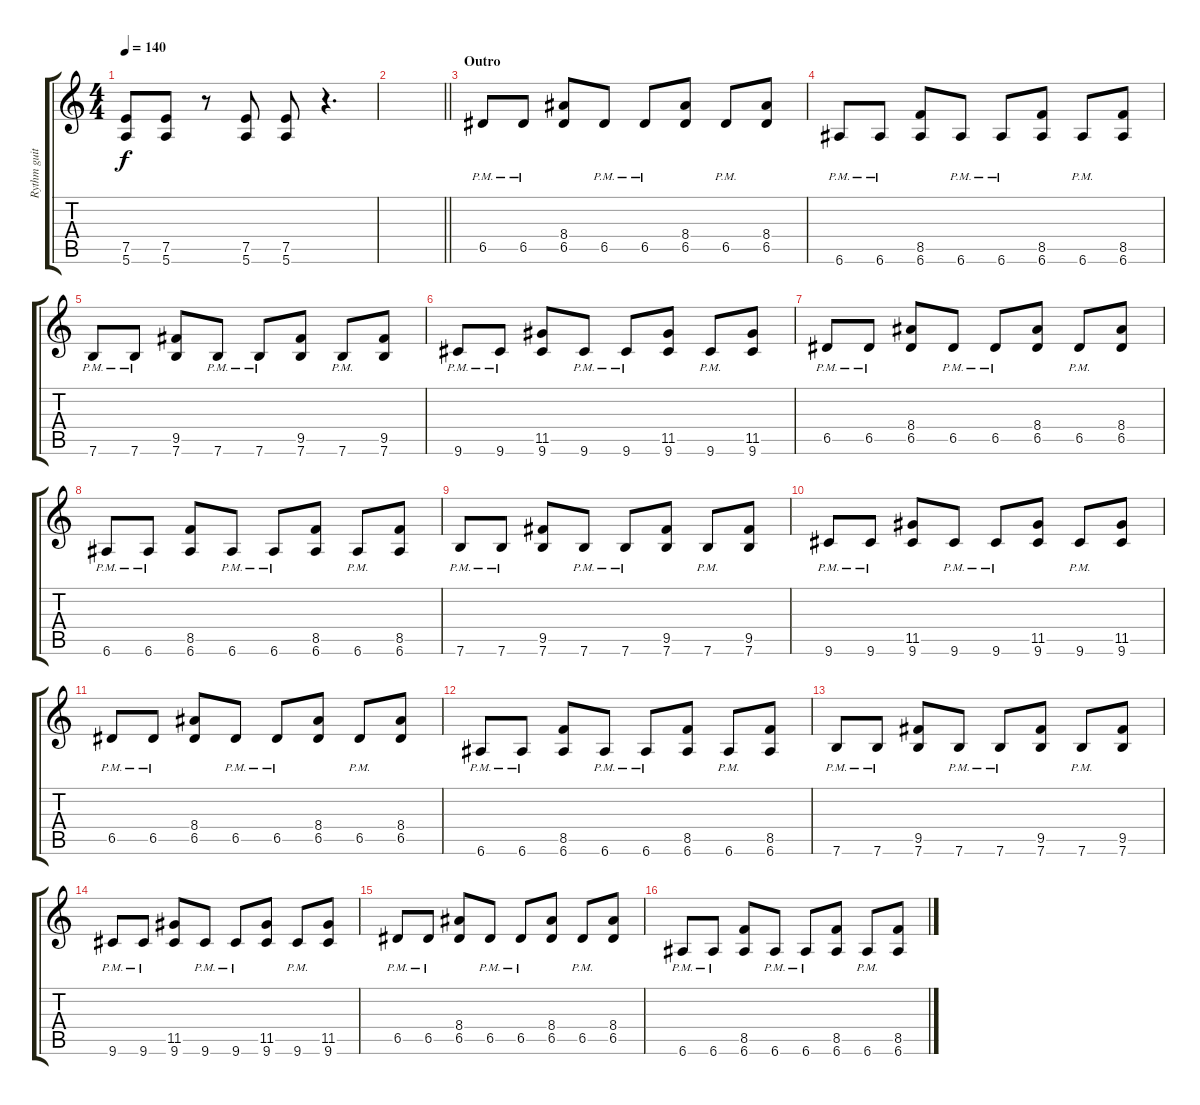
\track ("Rythm guitar" "Rythm guit") {instrument distortionguitar}
\staff {score tabs}
\tuning (E4 B3 G3 D3 A2 E2) {hide}
\ts (4 4)
\tempo 140
\clef g2
\ks c
(7.5 5.6).8{dy f} (7.5 5.6).8 r.8 (7.5 5.6).8 (7.5 5.6).8 r.4{d} |
\barLineRight lightlight
|
\section ("" "Outro")
6.5{pm}.8 6.5{pm}.8 (8.4 6.5).8 6.5{pm}.8 6.5{pm}.8 (8.4 6.5).8 6.5{pm}.8 (8.4 6.5).8 |
6.6{pm}.8 6.6{pm}.8 (8.5 6.6).8 6.6{pm}.8 6.6{pm}.8 (8.5 6.6).8 6.6{pm}.8 (8.5 6.6).8 |
7.6{pm}.8 7.6{pm}.8 (9.5 7.6).8 7.6{pm}.8 7.6{pm}.8 (9.5 7.6).8 7.6{pm}.8 (9.5 7.6).8 |
9.6{pm}.8 9.6{pm}.8 (11.5 9.6).8 9.6{pm}.8 9.6{pm}.8 (11.5 9.6).8 9.6{pm}.8 (11.5 9.6).8 |
6.5{pm}.8 6.5{pm}.8 (8.4 6.5).8 6.5{pm}.8 6.5{pm}.8 (8.4 6.5).8 6.5{pm}.8 (8.4 6.5).8 |
6.6{pm}.8 6.6{pm}.8 (8.5 6.6).8 6.6{pm}.8 6.6{pm}.8 (8.5 6.6).8 6.6{pm}.8 (8.5 6.6).8 |
7.6{pm}.8 7.6{pm}.8 (9.5 7.6).8 7.6{pm}.8 7.6{pm}.8 (9.5 7.6).8 7.6{pm}.8 (9.5 7.6).8 |
9.6{pm}.8 9.6{pm}.8 (11.5 9.6).8 9.6{pm}.8 9.6{pm}.8 (11.5 9.6).8 9.6{pm}.8 (11.5 9.6).8 |
6.5{pm}.8 6.5{pm}.8 (8.4 6.5).8 6.5{pm}.8 6.5{pm}.8 (8.4 6.5).8 6.5{pm}.8 (8.4 6.5).8 |
6.6{pm}.8 6.6{pm}.8 (8.5 6.6).8 6.6{pm}.8 6.6{pm}.8 (8.5 6.6).8 6.6{pm}.8 (8.5 6.6).8 |
7.6{pm}.8 7.6{pm}.8 (9.5 7.6).8 7.6{pm}.8 7.6{pm}.8 (9.5 7.6).8 7.6{pm}.8 (9.5 7.6).8 |
9.6{pm}.8 9.6{pm}.8 (11.5 9.6).8 9.6{pm}.8 9.6{pm}.8 (11.5 9.6).8 9.6{pm}.8 (11.5 9.6).8 |
6.5{pm}.8 6.5{pm}.8 (8.4 6.5).8 6.5{pm}.8 6.5{pm}.8 (8.4 6.5).8 6.5{pm}.8 (8.4 6.5).8 |
6.6{pm}.8 6.6{pm}.8 (8.5 6.6).8 6.6{pm}.8 6.6{pm}.8 (8.5 6.6).8 6.6{pm}.8 (8.5 6.6).8
